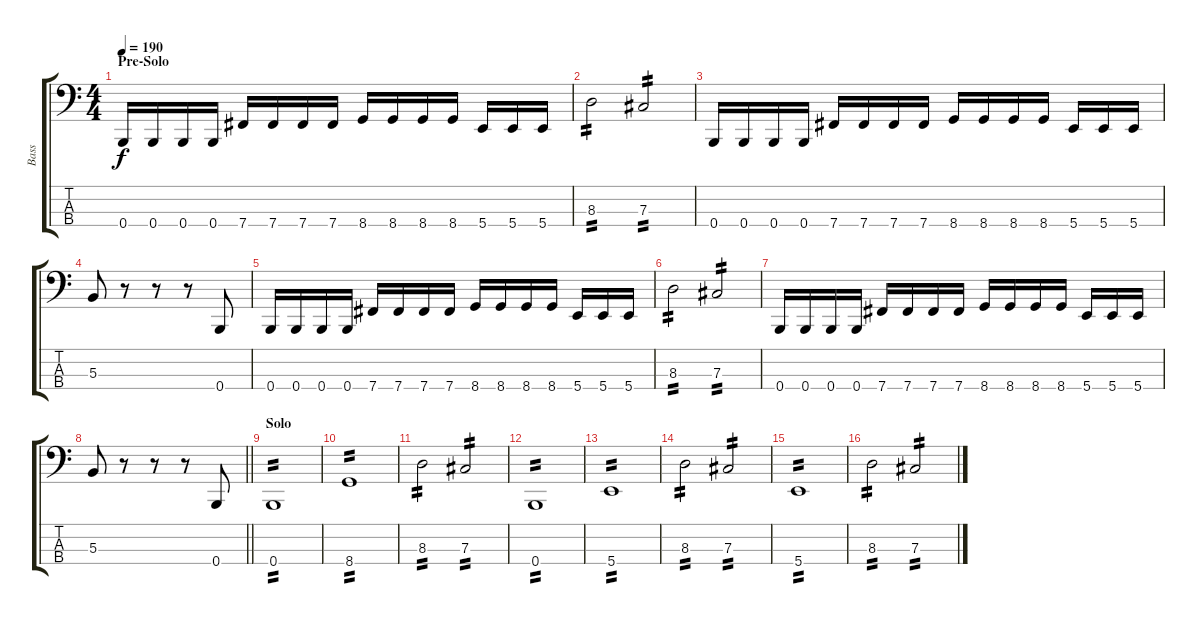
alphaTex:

\track ("Bass" "Bass") {instrument electricbasspick}
\staff {score tabs}
\tuning (E2 B1 Gb1 B0) {hide}
\ts (4 4)
\section ("" "Pre-Solo")
\tempo 190
\clef f4
\ks c
0.4.16{dy f} 0.4.16 0.4.16 0.4.16 7.4.16 7.4.16 7.4.16 7.4.16 8.4.16 8.4.16 8.4.16 8.4.16 5.4.16 5.4.16 5.4.16 |
8.3.2{tp 2} 7.3.2{tp 2} |
0.4.16 0.4.16 0.4.16 0.4.16 7.4.16 7.4.16 7.4.16 7.4.16 8.4.16 8.4.16 8.4.16 8.4.16 5.4.16 5.4.16 5.4.16 |
5.3.8 r.8 r.8 r.8 0.4.8 |
0.4.16 0.4.16 0.4.16 0.4.16 7.4.16 7.4.16 7.4.16 7.4.16 8.4.16 8.4.16 8.4.16 8.4.16 5.4.16 5.4.16 5.4.16 |
8.3.2{tp 2} 7.3.2{tp 2} |
0.4.16 0.4.16 0.4.16 0.4.16 7.4.16 7.4.16 7.4.16 7.4.16 8.4.16 8.4.16 8.4.16 8.4.16 5.4.16 5.4.16 5.4.16 |
\barLineRight lightlight
5.3.8 r.8 r.8 r.8 0.4.8 |
\section ("" "Solo")
0.4.1{tp 2} |
8.4.1{tp 2} |
8.3.2{tp 2} 7.3.2{tp 2} |
0.4.1{tp 2} |
5.4.1{tp 2} |
8.3.2{tp 2} 7.3.2{tp 2} |
5.4.1{tp 2} |
8.3.2{tp 2} 7.3.2{tp 2}
